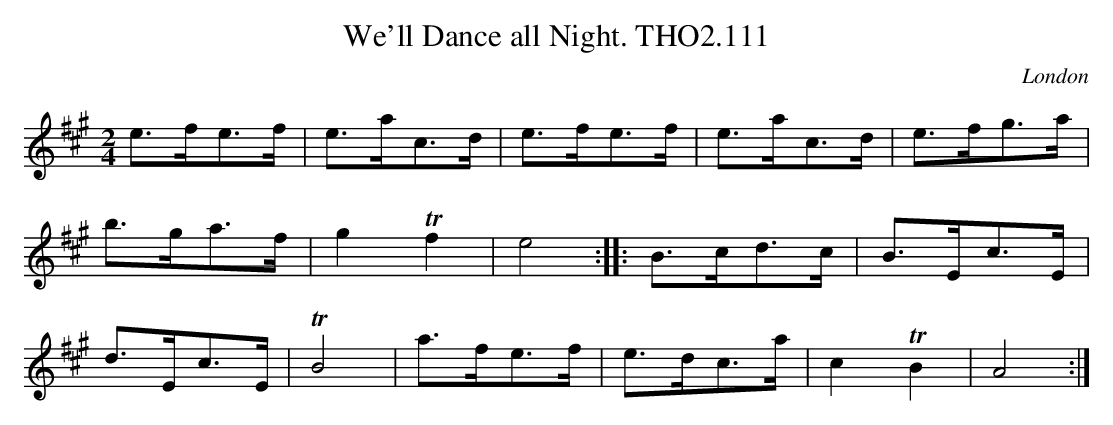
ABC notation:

X:1
T:We'll Dance all Night. THO2.111
O:London
M:2/4
L:1/8
K:A
e>fe>f|e>ac>d|e>fe>f|e>ac>d|e>fg>a|
b>ga>f|g2 Tf2|e4::B>cd>c|B>Ec>E|
d>Ec>E|TB4|a>fe>f|e>dc>a|c2TB2|A4:|
